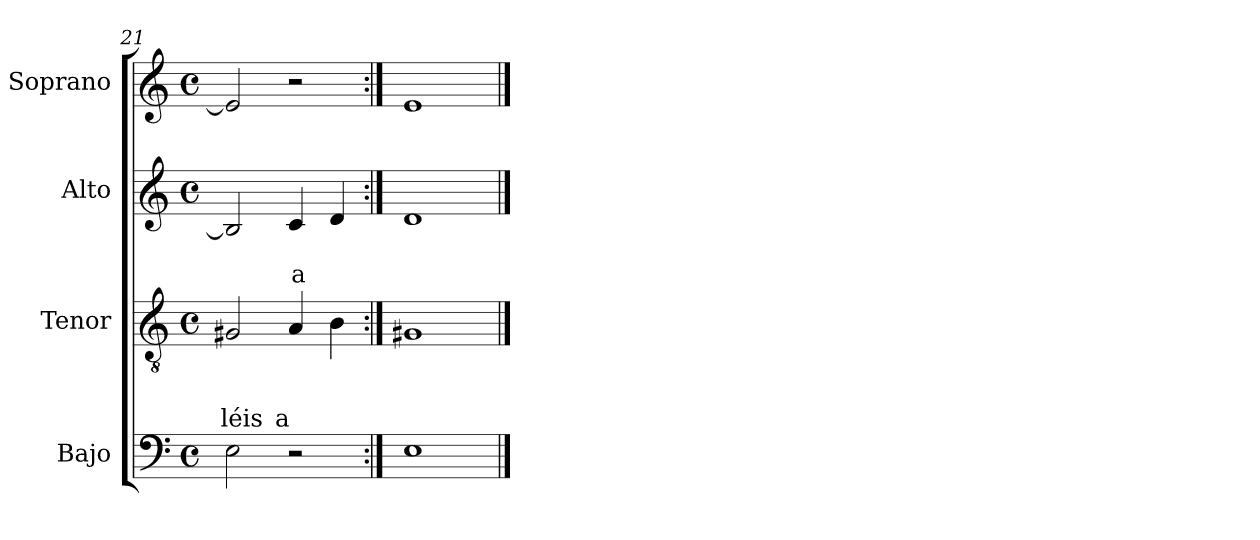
**kern	**text	**kern	**text	**text	**text	**kern	**text	**text	**kern	**text
*part4	*part4	*part3	*part3	*part3	*part3	*part2	*part2	*part2	*part1	*part1
*staff4	*staff4	*staff3	*staff3	*staff3	*staff3	*staff2	*staff2	*staff2	*staff1	*staff1
*I"Bajo	*	*I"Tenor	*	*	*	*I"Alto	*	*	*I"Soprano	*
*I'B	*	*I'T	*	*	*	*I'A	*	*	*I'S	*
*clefF4	*	*clefGv2	*	*	*	*clefG2	*	*	*clefG2	*
*k[]	*	*k[]	*	*	*	*k[]	*	*	*k[]	*
*C:	*	*C:	*	*	*	*C:	*	*	*C:	*
*M4/4	*	*M4/4	*	*	*	*M4/4	*	*	*M4/4	*
*met(c)	*	*met(c)	*	*	*	*met(c)	*	*	*met(c)	*
=21	=21	=21	=21	=21	=21	=21	=21	=21	=21	=21
!	!	!	!	!	!LO:LY:b	!	!	!	!	!
2E\	.	2G#X/	.	.	-léis	2B/]	.	.	2e/]	.
!	!	!	!	!	!LO:LY:b	!	!	!LO:LY:b	!	!
2r	.	4A/	.	.	a	4c/	.	a	2r	.
.	.	4B\	.	.	.	4d/	.	.	.	.
=22:|!	=22:|!	=22:|!	=22:|!	=22:|!	=22:|!	=22:|!	=22:|!	=22:|!	=22:|!	=22:|!
1E	.	1G#X	.	.	.	1d	.	.	1e	.
==	==	==	==	==	==	==	==	==	==	==
*-	*-	*-	*-	*-	*-	*-	*-	*-	*-	*-
